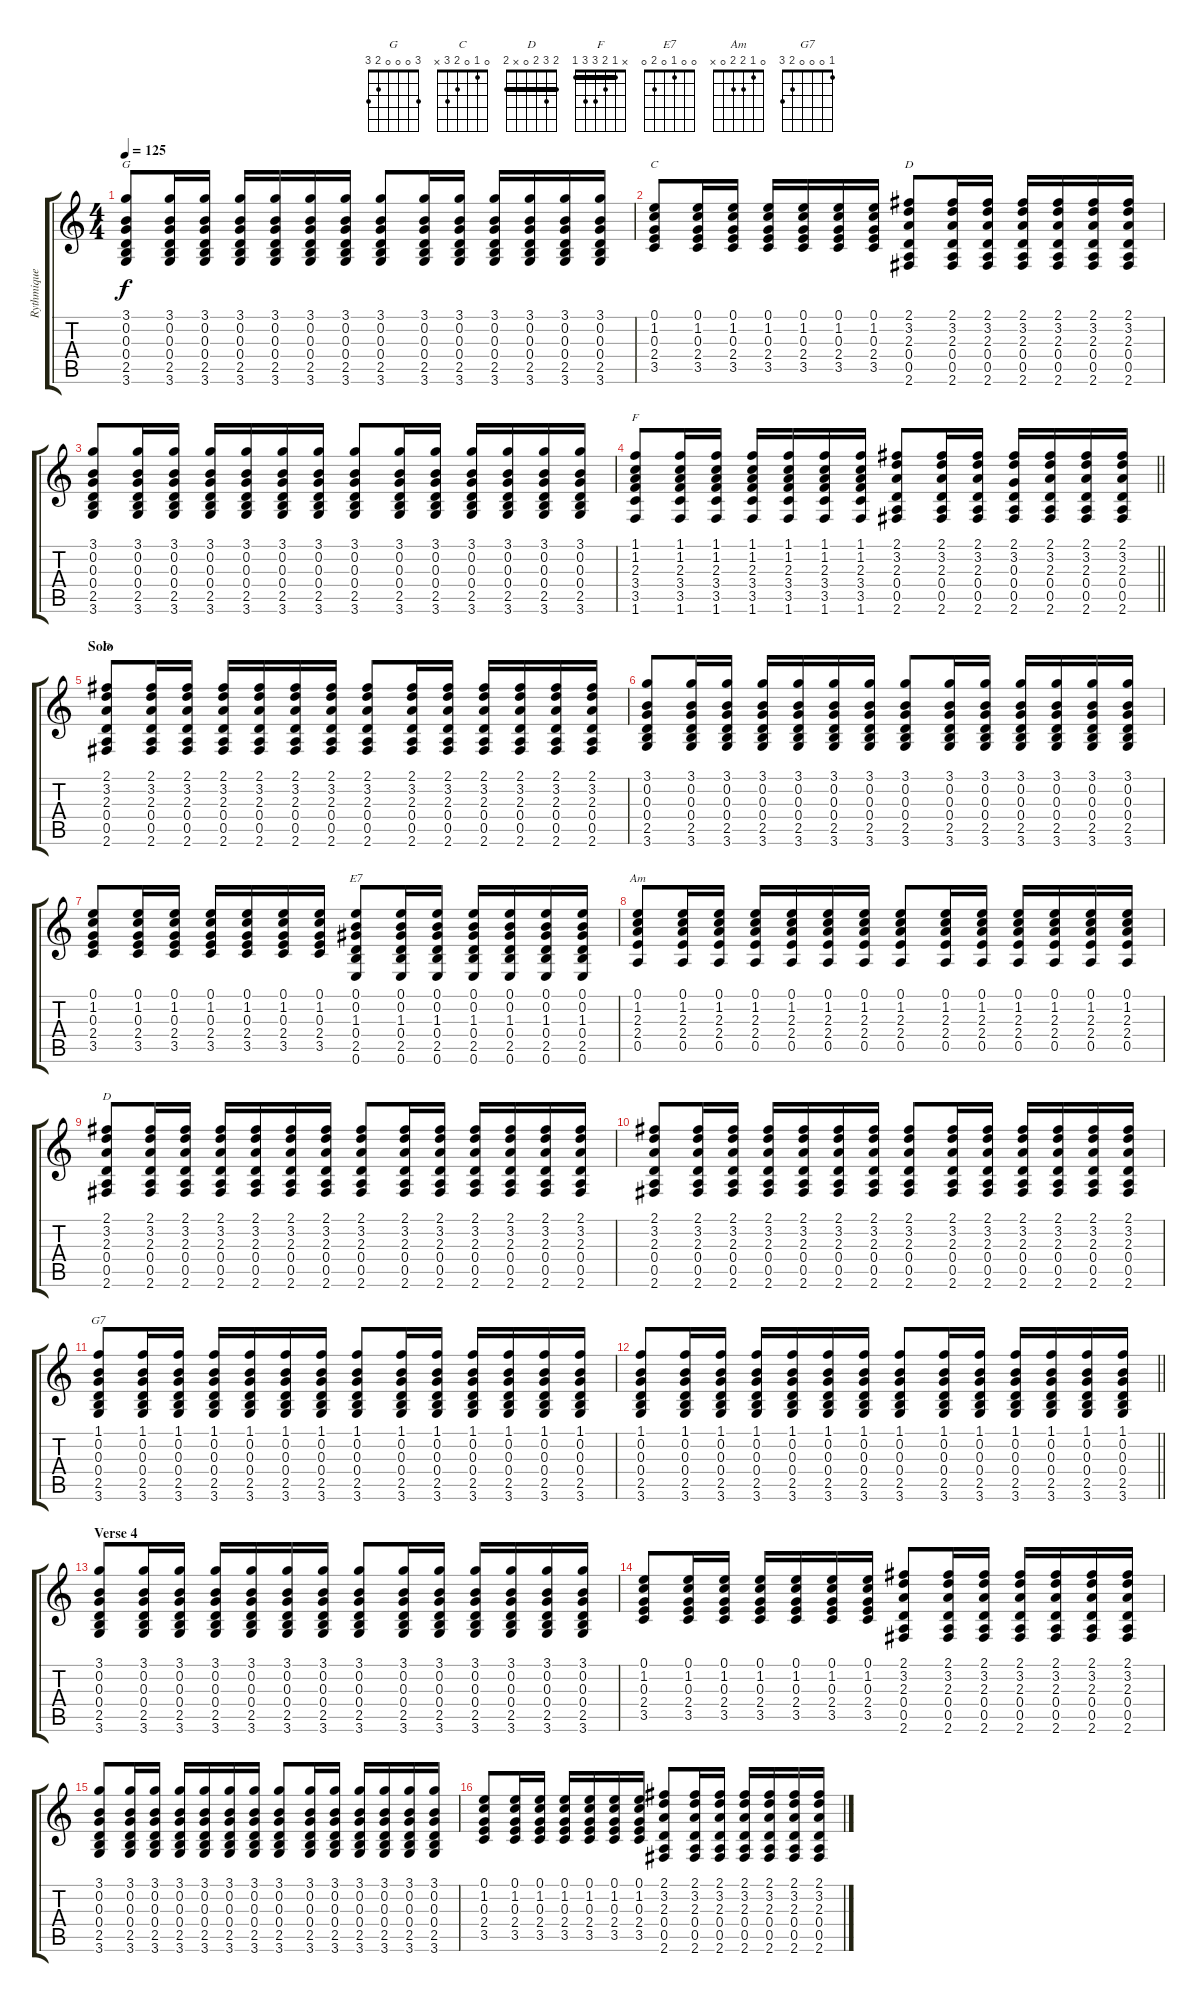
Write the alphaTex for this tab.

\track ("Rythmique" "Rythmique") {instrument acousticguitarsteel}
\staff {score tabs}
\tuning (E4 B3 G3 D3 A2 E2) {hide}
\chord ("G" 3 0 0 0 2 3)
\chord ("C" 0 1 0 2 3 x)
\chord ("D" 2 3 2 0 0 2) {barre 2}
\chord ("F" x 1 2 3 3 1) {barre 1}
\chord ("D" 2 3 2 0 x x) {barre 2}
\chord ("E7" 0 0 1 0 2 0)
\chord ("Am" 0 1 2 2 0 x)
\chord ("D" 2 3 2 0 x 2) {barre 2}
\chord ("G7" 1 0 0 0 2 3)
\ts (4 4)
\tempo 125
\clef g2
\ks c
(3.1 0.2 0.3 0.4 2.5 3.6).8{ch "G" dy f} (3.1 0.2 0.3 0.4 2.5 3.6).16 (3.1 0.2 0.3 0.4 2.5 3.6).16 (3.1 0.2 0.3 0.4 2.5 3.6).16 (3.1 0.2 0.3 0.4 2.5 3.6).16 (3.1 0.2 0.3 0.4 2.5 3.6).16 (3.1 0.2 0.3 0.4 2.5 3.6).16 (3.1 0.2 0.3 0.4 2.5 3.6).8 (3.1 0.2 0.3 0.4 2.5 3.6).16 (3.1 0.2 0.3 0.4 2.5 3.6).16 (3.1 0.2 0.3 0.4 2.5 3.6).16 (3.1 0.2 0.3 0.4 2.5 3.6).16 (3.1 0.2 0.3 0.4 2.5 3.6).16 (3.1 0.2 0.3 0.4 2.5 3.6).16 |
(0.1 1.2 0.3 2.4 3.5).8{ch "C"} (0.1 1.2 0.3 2.4 3.5).16 (0.1 1.2 0.3 2.4 3.5).16 (0.1 1.2 0.3 2.4 3.5).16 (0.1 1.2 0.3 2.4 3.5).16 (0.1 1.2 0.3 2.4 3.5).16 (0.1 1.2 0.3 2.4 3.5).16 (2.1 3.2 2.3 0.4 0.5 2.6).8{ch "D"} (2.1 3.2 2.3 0.4 0.5 2.6).16 (2.1 3.2 2.3 0.4 0.5 2.6).16 (2.1 3.2 2.3 0.4 0.5 2.6).16 (2.1 3.2 2.3 0.4 0.5 2.6).16 (2.1 3.2 2.3 0.4 0.5 2.6).16 (2.1 3.2 2.3 0.4 0.5 2.6).16 |
(3.1 0.2 0.3 0.4 2.5 3.6).8 (3.1 0.2 0.3 0.4 2.5 3.6).16 (3.1 0.2 0.3 0.4 2.5 3.6).16 (3.1 0.2 0.3 0.4 2.5 3.6).16 (3.1 0.2 0.3 0.4 2.5 3.6).16 (3.1 0.2 0.3 0.4 2.5 3.6).16 (3.1 0.2 0.3 0.4 2.5 3.6).16 (3.1 0.2 0.3 0.4 2.5 3.6).8 (3.1 0.2 0.3 0.4 2.5 3.6).16 (3.1 0.2 0.3 0.4 2.5 3.6).16 (3.1 0.2 0.3 0.4 2.5 3.6).16 (3.1 0.2 0.3 0.4 2.5 3.6).16 (3.1 0.2 0.3 0.4 2.5 3.6).16 (3.1 0.2 0.3 0.4 2.5 3.6).16 |
\barLineRight lightlight
(1.1 1.2 2.3 3.4 3.5 1.6).8{ch "F"} (1.1 1.2 2.3 3.4 3.5 1.6).16 (1.1 1.2 2.3 3.4 3.5 1.6).16 (1.1 1.2 2.3 3.4 3.5 1.6).16 (1.1 1.2 2.3 3.4 3.5 1.6).16 (1.1 1.2 2.3 3.4 3.5 1.6).16 (1.1 1.2 2.3 3.4 3.5 1.6).16 (2.1 3.2 2.3 0.4 0.5 2.6).8 (2.1 3.2 2.3 0.4 0.5 2.6).16 (2.1 3.2 2.3 0.4 0.5 2.6).16 (2.1 3.2 0.3 0.4 0.5 2.6).16 (2.1 3.2 2.3 0.4 0.5 2.6).16 (2.1 3.2 2.3 0.4 0.5 2.6).16 (2.1 3.2 2.3 0.4 0.5 2.6).16 |
\section ("" "Solo")
(2.1 3.2 2.3 0.4 0.5 2.6).8{ch "D" volume 3} (2.1 3.2 2.3 0.4 0.5 2.6).16 (2.1 3.2 2.3 0.4 0.5 2.6).16 (2.1 3.2 2.3 0.4 0.5 2.6).16 (2.1 3.2 2.3 0.4 0.5 2.6).16 (2.1 3.2 2.3 0.4 0.5 2.6).16 (2.1 3.2 2.3 0.4 0.5 2.6).16 (2.1 3.2 2.3 0.4 0.5 2.6).8 (2.1 3.2 2.3 0.4 0.5 2.6).16 (2.1 3.2 2.3 0.4 0.5 2.6).16 (2.1 3.2 2.3 0.4 0.5 2.6).16 (2.1 3.2 2.3 0.4 0.5 2.6).16 (2.1 3.2 2.3 0.4 0.5 2.6).16 (2.1 3.2 2.3 0.4 0.5 2.6).16 |
(3.1 0.2 0.3 0.4 2.5 3.6).8 (3.1 0.2 0.3 0.4 2.5 3.6).16 (3.1 0.2 0.3 0.4 2.5 3.6).16 (3.1 0.2 0.3 0.4 2.5 3.6).16 (3.1 0.2 0.3 0.4 2.5 3.6).16 (3.1 0.2 0.3 0.4 2.5 3.6).16 (3.1 0.2 0.3 0.4 2.5 3.6).16 (3.1 0.2 0.3 0.4 2.5 3.6).8 (3.1 0.2 0.3 0.4 2.5 3.6).16 (3.1 0.2 0.3 0.4 2.5 3.6).16 (3.1 0.2 0.3 0.4 2.5 3.6).16 (3.1 0.2 0.3 0.4 2.5 3.6).16 (3.1 0.2 0.3 0.4 2.5 3.6).16 (3.1 0.2 0.3 0.4 2.5 3.6).16 |
(0.1 1.2 0.3 2.4 3.5).8 (0.1 1.2 0.3 2.4 3.5).16 (0.1 1.2 0.3 2.4 3.5).16 (0.1 1.2 0.3 2.4 3.5).16 (0.1 1.2 0.3 2.4 3.5).16 (0.1 1.2 0.3 2.4 3.5).16 (0.1 1.2 0.3 2.4 3.5).16 (0.1 0.2 1.3 0.4 2.5 0.6).8{ch "E7"} (0.1 0.2 1.3 0.4 2.5 0.6).16 (0.1 0.2 1.3 0.4 2.5 0.6).16 (0.1 0.2 1.3 0.4 2.5 0.6).16 (0.1 0.2 1.3 0.4 2.5 0.6).16 (0.1 0.2 1.3 0.4 2.5 0.6).16 (0.1 0.2 1.3 0.4 2.5 0.6).16 |
(0.1 1.2 2.3 2.4 0.5).8{ch "Am"} (0.1 1.2 2.3 2.4 0.5).16 (0.1 1.2 2.3 2.4 0.5).16 (0.1 1.2 2.3 2.4 0.5).16 (0.1 1.2 2.3 2.4 0.5).16 (0.1 1.2 2.3 2.4 0.5).16 (0.1 1.2 2.3 2.4 0.5).16 (0.1 1.2 2.3 2.4 0.5).8 (0.1 1.2 2.3 2.4 0.5).16 (0.1 1.2 2.3 2.4 0.5).16 (0.1 1.2 2.3 2.4 0.5).16 (0.1 1.2 2.3 2.4 0.5).16 (0.1 1.2 2.3 2.4 0.5).16 (0.1 1.2 2.3 2.4 0.5).16 |
(2.1 3.2 2.3 0.4 0.5 2.6).8{ch "D"} (2.1 3.2 2.3 0.4 0.5 2.6).16 (2.1 3.2 2.3 0.4 0.5 2.6).16 (2.1 3.2 2.3 0.4 0.5 2.6).16 (2.1 3.2 2.3 0.4 0.5 2.6).16 (2.1 3.2 2.3 0.4 0.5 2.6).16 (2.1 3.2 2.3 0.4 0.5 2.6).16 (2.1 3.2 2.3 0.4 0.5 2.6).8 (2.1 3.2 2.3 0.4 0.5 2.6).16 (2.1 3.2 2.3 0.4 0.5 2.6).16 (2.1 3.2 2.3 0.4 0.5 2.6).16 (2.1 3.2 2.3 0.4 0.5 2.6).16 (2.1 3.2 2.3 0.4 0.5 2.6).16 (2.1 3.2 2.3 0.4 0.5 2.6).16 |
(2.1 3.2 2.3 0.4 0.5 2.6).8 (2.1 3.2 2.3 0.4 0.5 2.6).16 (2.1 3.2 2.3 0.4 0.5 2.6).16 (2.1 3.2 2.3 0.4 0.5 2.6).16 (2.1 3.2 2.3 0.4 0.5 2.6).16 (2.1 3.2 2.3 0.4 0.5 2.6).16 (2.1 3.2 2.3 0.4 0.5 2.6).16 (2.1 3.2 2.3 0.4 0.5 2.6).8 (2.1 3.2 2.3 0.4 0.5 2.6).16 (2.1 3.2 2.3 0.4 0.5 2.6).16 (2.1 3.2 2.3 0.4 0.5 2.6).16 (2.1 3.2 2.3 0.4 0.5 2.6).16 (2.1 3.2 2.3 0.4 0.5 2.6).16 (2.1 3.2 2.3 0.4 0.5 2.6).16 |
(1.1 0.2 0.3 0.4 2.5 3.6).8{ch "G7"} (1.1 0.2 0.3 0.4 2.5 3.6).16 (1.1 0.2 0.3 0.4 2.5 3.6).16 (1.1 0.2 0.3 0.4 2.5 3.6).16 (1.1 0.2 0.3 0.4 2.5 3.6).16 (1.1 0.2 0.3 0.4 2.5 3.6).16 (1.1 0.2 0.3 0.4 2.5 3.6).16 (1.1 0.2 0.3 0.4 2.5 3.6).8 (1.1 0.2 0.3 0.4 2.5 3.6).16 (1.1 0.2 0.3 0.4 2.5 3.6).16 (1.1 0.2 0.3 0.4 2.5 3.6).16 (1.1 0.2 0.3 0.4 2.5 3.6).16 (1.1 0.2 0.3 0.4 2.5 3.6).16 (1.1 0.2 0.3 0.4 2.5 3.6).16 |
\barLineRight lightlight
(1.1 0.2 0.3 0.4 2.5 3.6).8 (1.1 0.2 0.3 0.4 2.5 3.6).16 (1.1 0.2 0.3 0.4 2.5 3.6).16 (1.1 0.2 0.3 0.4 2.5 3.6).16 (1.1 0.2 0.3 0.4 2.5 3.6).16 (1.1 0.2 0.3 0.4 2.5 3.6).16 (1.1 0.2 0.3 0.4 2.5 3.6).16 (1.1 0.2 0.3 0.4 2.5 3.6).8 (1.1 0.2 0.3 0.4 2.5 3.6).16 (1.1 0.2 0.3 0.4 2.5 3.6).16 (1.1 0.2 0.3 0.4 2.5 3.6).16 (1.1 0.2 0.3 0.4 2.5 3.6).16 (1.1 0.2 0.3 0.4 2.5 3.6).16 (1.1 0.2 0.3 0.4 2.5 3.6).16 |
\section ("" "Verse 4")
(3.1 0.2 0.3 0.4 2.5 3.6).8{volume 4} (3.1 0.2 0.3 0.4 2.5 3.6).16 (3.1 0.2 0.3 0.4 2.5 3.6).16 (3.1 0.2 0.3 0.4 2.5 3.6).16 (3.1 0.2 0.3 0.4 2.5 3.6).16 (3.1 0.2 0.3 0.4 2.5 3.6).16 (3.1 0.2 0.3 0.4 2.5 3.6).16 (3.1 0.2 0.3 0.4 2.5 3.6).8 (3.1 0.2 0.3 0.4 2.5 3.6).16 (3.1 0.2 0.3 0.4 2.5 3.6).16 (3.1 0.2 0.3 0.4 2.5 3.6).16 (3.1 0.2 0.3 0.4 2.5 3.6).16 (3.1 0.2 0.3 0.4 2.5 3.6).16 (3.1 0.2 0.3 0.4 2.5 3.6).16 |
(0.1 1.2 0.3 2.4 3.5).8 (0.1 1.2 0.3 2.4 3.5).16 (0.1 1.2 0.3 2.4 3.5).16 (0.1 1.2 0.3 2.4 3.5).16 (0.1 1.2 0.3 2.4 3.5).16 (0.1 1.2 0.3 2.4 3.5).16 (0.1 1.2 0.3 2.4 3.5).16 (2.1 3.2 2.3 0.4 0.5 2.6).8 (2.1 3.2 2.3 0.4 0.5 2.6).16 (2.1 3.2 2.3 0.4 0.5 2.6).16 (2.1 3.2 2.3 0.4 0.5 2.6).16 (2.1 3.2 2.3 0.4 0.5 2.6).16 (2.1 3.2 2.3 0.4 0.5 2.6).16 (2.1 3.2 2.3 0.4 0.5 2.6).16 |
(3.1 0.2 0.3 0.4 2.5 3.6).8 (3.1 0.2 0.3 0.4 2.5 3.6).16 (3.1 0.2 0.3 0.4 2.5 3.6).16 (3.1 0.2 0.3 0.4 2.5 3.6).16 (3.1 0.2 0.3 0.4 2.5 3.6).16 (3.1 0.2 0.3 0.4 2.5 3.6).16 (3.1 0.2 0.3 0.4 2.5 3.6).16 (3.1 0.2 0.3 0.4 2.5 3.6).8 (3.1 0.2 0.3 0.4 2.5 3.6).16 (3.1 0.2 0.3 0.4 2.5 3.6).16 (3.1 0.2 0.3 0.4 2.5 3.6).16 (3.1 0.2 0.3 0.4 2.5 3.6).16 (3.1 0.2 0.3 0.4 2.5 3.6).16 (3.1 0.2 0.3 0.4 2.5 3.6).16 |
(0.1 1.2 0.3 2.4 3.5).8 (0.1 1.2 0.3 2.4 3.5).16 (0.1 1.2 0.3 2.4 3.5).16 (0.1 1.2 0.3 2.4 3.5).16 (0.1 1.2 0.3 2.4 3.5).16 (0.1 1.2 0.3 2.4 3.5).16 (0.1 1.2 0.3 2.4 3.5).16 (2.1 3.2 2.3 0.4 0.5 2.6).8 (2.1 3.2 2.3 0.4 0.5 2.6).16 (2.1 3.2 2.3 0.4 0.5 2.6).16 (2.1 3.2 2.3 0.4 0.5 2.6).16 (2.1 3.2 2.3 0.4 0.5 2.6).16 (2.1 3.2 2.3 0.4 0.5 2.6).16 (2.1 3.2 2.3 0.4 0.5 2.6).16
